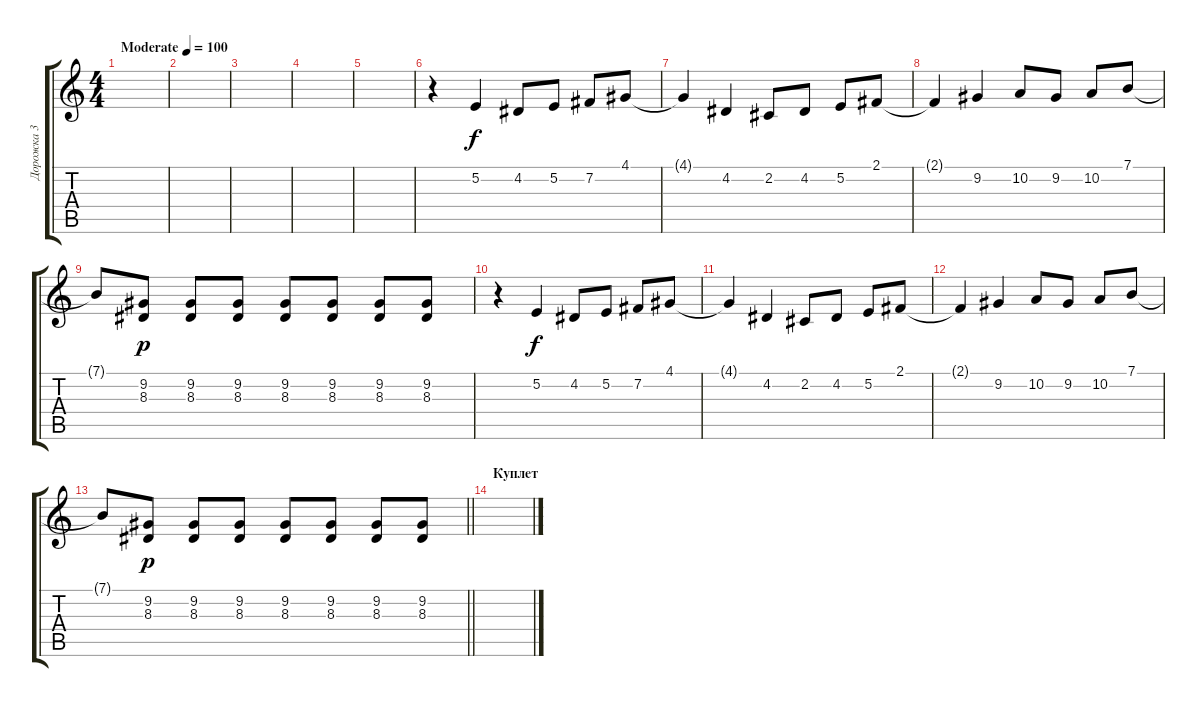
\track ("Дорожка 3" "Дорожка 3") {instrument vibraphone}
\staff {score tabs}
\tuning (E4 B3 G3 D3 A2 E2) {hide}
\ts (4 4)
\tempo (100 "Moderate")
\clef g2
\ks c
|
|
|
|
|
r.4 5.2.4 4.2.8 5.2.8 7.2.8 4.1.8 |
4.1{t}.4 4.2.4 2.2.8 4.2.8 5.2.8 2.1.8 |
2.1{t}.4 9.2.4 10.2.8 9.2.8 10.2.8 7.1.8 |
7.1{t}.8 (9.2 8.3).8{dy p} (9.2 8.3).8 (9.2 8.3).8 (9.2 8.3).8 (9.2 8.3).8 (9.2 8.3).8 (9.2 8.3).8 |
r.4 5.2.4{dy f} 4.2.8 5.2.8 7.2.8 4.1.8 |
4.1{t}.4 4.2.4 2.2.8 4.2.8 5.2.8 2.1.8 |
2.1{t}.4 9.2.4 10.2.8 9.2.8 10.2.8 7.1.8 |
\barLineRight lightlight
7.1{t}.8 (9.2 8.3).8{dy p} (9.2 8.3).8 (9.2 8.3).8 (9.2 8.3).8 (9.2 8.3).8 (9.2 8.3).8 (9.2 8.3).8 |
\section ("" "Куплет")
